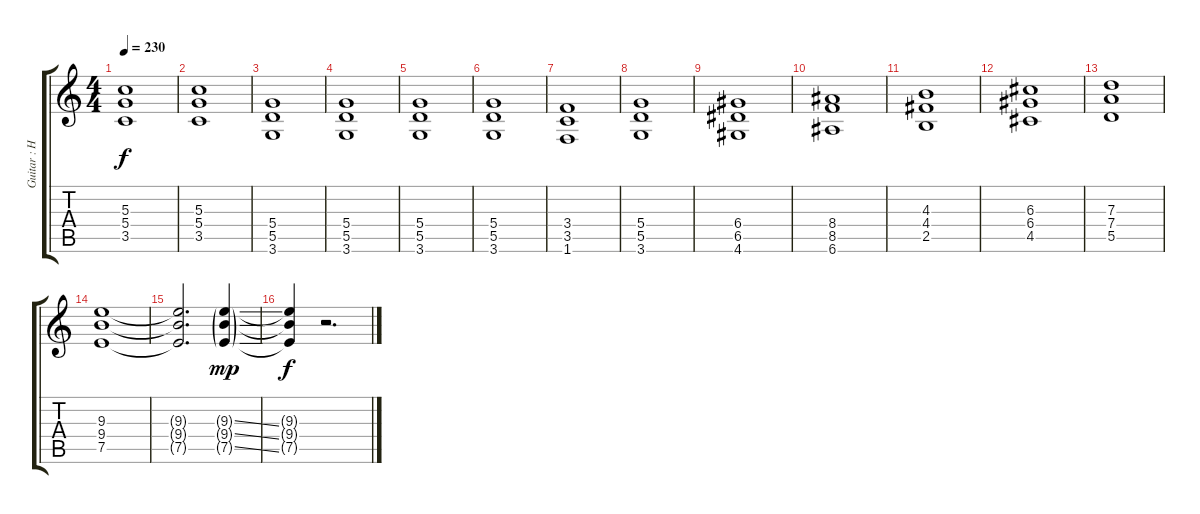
\track ("Guitar : Hirasawa Yui - Chan" "Guitar : H") {instrument distortionguitar}
\staff {score tabs}
\tuning (E4 B3 G3 D3 A2 E2) {hide}
\ts (4 4)
\tempo 230
\clef g2
\ks c
(5.3 5.4 3.5).1{dy f} |
(5.3 5.4 3.5).1 |
(5.4 5.5 3.6).1 |
(5.4 5.5 3.6).1 |
(5.4 5.5 3.6).1 |
(5.4 5.5 3.6).1 |
(3.4 3.5 1.6).1 |
(5.4 5.5 3.6).1 |
(6.4 6.5 4.6).1 |
(8.4 8.5 6.6).1 |
(4.3 4.4 2.5).1 |
(6.3 6.4 4.5).1 |
(7.3 7.4 5.5).1 |
(9.3 9.4 7.5).1 |
(9.3{t} 9.4{t} 7.5{t}).2{d} (9.3{ss g} 9.4{ss g} 7.5{ss g}).4{dy mp} |
(9.3{t} 9.4{t} 7.5{t}).4{dy f} r.2{d}
